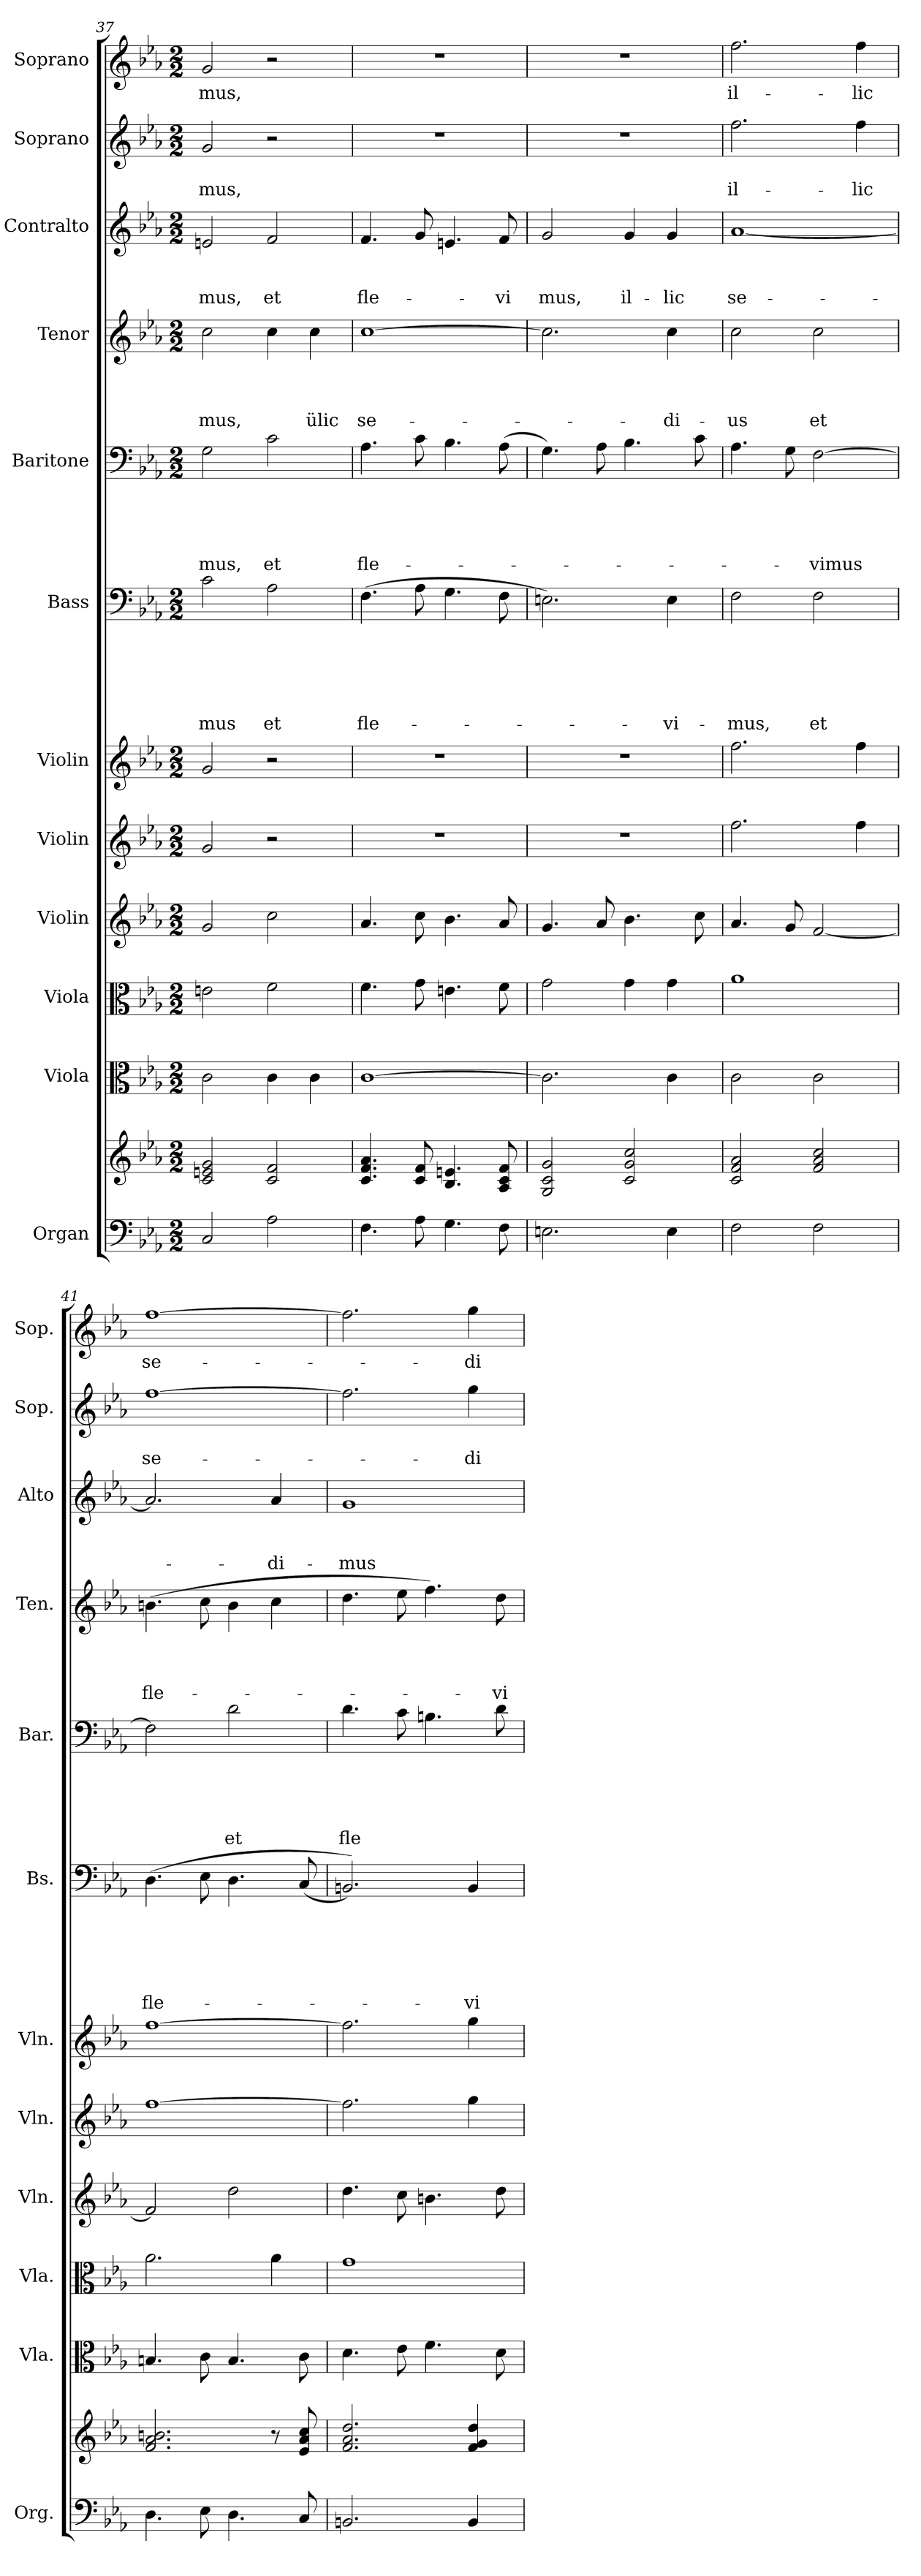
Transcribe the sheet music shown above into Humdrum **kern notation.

**kern	**kern	**kern	**kern	**kern	**kern	**kern	**kern	**text	**text	**text	**text	**text	**text	**kern	**text	**text	**text	**text	**text	**kern	**text	**text	**text	**text	**kern	**text	**text	**text	**kern	**text	**text	**kern	**text
*part12	*part12	*part11	*part10	*part9	*part8	*part7	*part6	*part6	*part6	*part6	*part6	*part6	*part6	*part5	*part5	*part5	*part5	*part5	*part5	*part4	*part4	*part4	*part4	*part4	*part3	*part3	*part3	*part3	*part2	*part2	*part2	*part1	*part1
*staff13	*staff12	*staff11	*staff10	*staff9	*staff8	*staff7	*staff6	*staff6	*staff6	*staff6	*staff6	*staff6	*staff6	*staff5	*staff5	*staff5	*staff5	*staff5	*staff5	*staff4	*staff4	*staff4	*staff4	*staff4	*staff3	*staff3	*staff3	*staff3	*staff2	*staff2	*staff2	*staff1	*staff1
*I"Organ	*	*I"Viola	*I"Viola	*I"Violin	*I"Violin	*I"Violin	*I"Bass	*	*	*	*	*	*	*I"Baritone	*	*	*	*	*	*I"Tenor	*	*	*	*	*I"Contralto	*	*	*	*I"Soprano	*	*	*I"Soprano	*
*I'Org.	*	*I'Vla.	*I'Vla.	*I'Vln.	*I'Vln.	*I'Vln.	*I'Bs.	*	*	*	*	*	*	*I'Bar.	*	*	*	*	*	*I'Ten.	*	*	*	*	*I'Alto	*	*	*	*I'Sop.	*	*	*I'Sop.	*
*clefF4	*clefG2	*clefC3	*clefC3	*clefG2	*clefG2	*clefG2	*clefF4	*	*	*	*	*	*	*clefF4	*	*	*	*	*	*clefG2	*	*	*	*	*clefG2	*	*	*	*clefG2	*	*	*clefG2	*
*	*	*	*	*	*	*	*	*	*	*	*	*	*	*	*	*	*	*	*	*ITrd7c12	*	*	*	*	*	*	*	*	*	*	*	*	*
*k[b-e-a-]	*k[b-e-a-]	*k[b-e-a-]	*k[b-e-a-]	*k[b-e-a-]	*k[b-e-a-]	*k[b-e-a-]	*k[b-e-a-]	*	*	*	*	*	*	*k[b-e-a-]	*	*	*	*	*	*k[b-e-a-]	*	*	*	*	*k[b-e-a-]	*	*	*	*k[b-e-a-]	*	*	*k[b-e-a-]	*
*E-:	*E-:	*E-:	*E-:	*E-:	*E-:	*E-:	*E-:	*	*	*	*	*	*	*E-:	*	*	*	*	*	*E-:	*	*	*	*	*E-:	*	*	*	*E-:	*	*	*E-:	*
*M2/2	*M2/2	*M2/2	*M2/2	*M2/2	*M2/2	*M2/2	*M2/2	*	*	*	*	*	*	*M2/2	*	*	*	*	*	*M2/2	*	*	*	*	*M2/2	*	*	*	*M2/2	*	*	*M2/2	*
=37	=37	=37	=37	=37	=37	=37	=37	=37	=37	=37	=37	=37	=37	=37	=37	=37	=37	=37	=37	=37	=37	=37	=37	=37	=37	=37	=37	=37	=37	=37	=37	=37	=37
*^	*^	*	*	*	*	*	*	*	*	*	*	*	*	*	*	*	*	*	*	*	*	*	*	*	*	*	*	*	*	*	*	*	*
*	*	*	*^	*	*	*	*	*	*	*	*	*	*	*	*	*	*	*	*	*	*	*	*	*	*	*	*	*	*	*	*	*	*	*	*
!	!	!	!	!	!	!	!	!	!	!	!	!	!	!	!	!LO:LY:b	!	!	!	!	!	!LO:LY:b	!	!	!	!	!LO:LY:b	!	!	!	!LO:LY:b	!	!	!LO:LY:b	!	!LO:LY:b
2C/	1ryy	2c/ 2en/ 2g/	1ryy	1ryy	2c\	2en\	2g/	2g/	2g/	2c\	.	.	.	.	.	-mus	2G\	.	.	.	.	mus,	2c\	.	.	.	-mus,	2en/	.	.	-mus,	2g/	.	mus,	2g/	mus,
!	!	!	!	!	!	!	!	!	!	!	!	!	!	!	!	!LO:LY:b	!	!	!	!	!	!LO:LY:b	!	!	!	!	!	!	!	!	!LO:LY:b	!	!	!	!	!
2A-\	.	2c/ 2f/	.	.	4c\	2f\	2cc\	2r	2r	2A-\	.	.	.	.	.	et	2c\	.	.	.	.	et	4c\	.	.	.	.	2f/	.	.	et	2r	.	.	2r	.
!	!	!	!	!	!	!	!	!	!	!	!	!	!	!	!	!	!	!	!	!	!	!	!	!	!	!	!LO:LY:b	!	!	!	!	!	!	!	!	!
.	.	.	.	.	4c\	.	.	.	.	.	.	.	.	.	.	.	.	.	.	.	.	.	4c\	.	.	.	ü­lic	.	.	.	.	.	.	.	.	.
=38	=38	=38	=38	=38	=38	=38	=38	=38	=38	=38	=38	=38	=38	=38	=38	=38	=38	=38	=38	=38	=38	=38	=38	=38	=38	=38	=38	=38	=38	=38	=38	=38	=38	=38	=38	=38
!	!	!	!	!	!	!	!	!	!	!	!	!	!	!	!	!LO:LY:b	!	!	!	!	!	!LO:LY:b	!	!	!	!	!LO:LY:b	!	!	!	!LO:LY:b	!	!	!	!	!
4.F\	1ryy	4.c/ 4.f/ 4.a-/	1ryy	1ryy	[<1c	4.f\	4.a-/	1r	1r	(>4.F\	.	.	.	.	.	fle-	4.A-\	.	.	.	.	fle-	[>1c	.	.	.	se-	4.f/	.	.	fle-	1r	.	.	1rdd	.
8A-\	.	8c/ 8f/	.	.	.	8g\	8cc\	.	.	8A-\	.	.	.	.	.	.	8c\	.	.	.	.	.	.	.	.	.	.	8g/	.	.	.	.	.	.	.	.
4.G\	.	4.B-/ 4.en/	.	.	.	4.en\	4.b-\	.	.	4.G\	.	.	.	.	.	.	4.B-\	.	.	.	.	.	.	.	.	.	.	4.en/	.	.	.	.	.	.	.	.
!	!	!	!	!	!	!	!	!	!	!	!	!	!	!	!	!	!	!	!	!	!	!	!	!	!	!	!	!	!	!	!LO:LY:b	!	!	!	!	!
8F\	.	8A-/ 8c/ 8f/	.	.	.	8f\	8a-/	.	.	8F\	.	.	.	.	.	.	(>8A-\	.	.	.	.	.	.	.	.	.	.	8f/	.	.	-vi	.	.	.	.	.
=39	=39	=39	=39	=39	=39	=39	=39	=39	=39	=39	=39	=39	=39	=39	=39	=39	=39	=39	=39	=39	=39	=39	=39	=39	=39	=39	=39	=39	=39	=39	=39	=39	=39	=39	=39	=39
!	!	!	!	!	!	!	!	!	!	!	!	!	!	!	!	!	!	!	!	!	!	!	!	!	!	!	!	!	!	!	!LO:LY:b	!	!	!	!	!
2.En\	1ryy	2G/ 2c/ 2g/	1ryy	1ryy	2.c\]	2g\	4.g/	1r	1r	2.En\)	.	.	.	.	.	.	4.G\)	.	.	.	.	.	2.c\]	.	.	.	.	2g/	.	.	mus,	1rdd	.	.	1rdd	.
.	.	.	.	.	.	.	8a-/	.	.	.	.	.	.	.	.	.	8A-\	.	.	.	.	.	.	.	.	.	.	.	.	.	.	.	.	.	.	.
!	!	!	!	!	!	!	!	!	!	!	!	!	!	!	!	!	!	!	!	!	!	!	!	!	!	!	!	!	!	!	!LO:LY:b	!	!	!	!	!
.	.	2c/ 2g/ 2cc/	.	.	.	4g\	4.b-\	.	.	.	.	.	.	.	.	.	4.B-\	.	.	.	.	.	.	.	.	.	.	4g/	.	.	il-	.	.	.	.	.
!	!	!	!	!	!	!	!	!	!	!	!	!	!	!	!	!LO:LY:b	!	!	!	!	!	!	!	!	!	!	!LO:LY:b	!	!	!	!LO:LY:b	!	!	!	!	!
4E\	.	.	.	.	4c\	4g\	.	.	.	4E\	.	.	.	.	.	-vi-	.	.	.	.	.	.	4c\	.	.	.	-di-	4g/	.	.	-lic	.	.	.	.	.
.	.	.	.	.	.	.	8cc\	.	.	.	.	.	.	.	.	.	8c\	.	.	.	.	.	.	.	.	.	.	.	.	.	.	.	.	.	.	.
!!LO:PB:g=z
=40	=40	=40	=40	=40	=40	=40	=40	=40	=40	=40	=40	=40	=40	=40	=40	=40	=40	=40	=40	=40	=40	=40	=40	=40	=40	=40	=40	=40	=40	=40	=40	=40	=40	=40	=40	=40
!	!	!	!	!	!	!	!	!	!	!	!	!	!	!	!	!LO:LY:b	!	!	!	!	!	!	!	!	!	!	!LO:LY:b	!	!	!	!LO:LY:b	!	!	!LO:LY:b	!	!LO:LY:b
2F\	1ryy	2c/ 2f/ 2a-/	1ryy	1ryy	2c\	1a-	4.a-/	2.ff\	2.ff\	2F\	.	.	.	.	.	-mus,	4.A-\	.	.	.	.	.	2c\	.	.	.	-us	[<1a-	.	.	se-	2.ff\	.	il-	2.ff\	il-
.	.	.	.	.	.	.	8g/	.	.	.	.	.	.	.	.	.	8G\	.	.	.	.	.	.	.	.	.	.	.	.	.	.	.	.	.	.	.
!	!	!	!	!	!	!	!	!	!	!	!	!	!	!	!	!LO:LY:b	!	!	!	!	!	!LO:LY:b	!	!	!	!	!LO:LY:b	!	!	!	!	!	!	!	!	!
2F\	.	2f/ 2a-/ 2cc/	.	.	2c\	.	[<2f/	.	.	2F\	.	.	.	.	.	et	[<2F\	.	.	.	.	-vi­mus	2c\	.	.	.	et	.	.	.	.	.	.	.	.	.
!	!	!	!	!	!	!	!	!	!	!	!	!	!	!	!	!	!	!	!	!	!	!	!	!	!	!	!	!	!	!	!	!	!	!LO:LY:b	!	!LO:LY:b
.	.	.	.	.	.	.	.	4ff\	4ff\	.	.	.	.	.	.	.	.	.	.	.	.	.	.	.	.	.	.	.	.	.	.	4ff\	.	-lic	4ff\	-lic
=41	=41	=41	=41	=41	=41	=41	=41	=41	=41	=41	=41	=41	=41	=41	=41	=41	=41	=41	=41	=41	=41	=41	=41	=41	=41	=41	=41	=41	=41	=41	=41	=41	=41	=41	=41	=41
!	!	!	!	!	!	!	!	!	!	!	!	!	!	!	!	!LO:LY:b	!	!	!	!	!	!	!	!	!	!	!LO:LY:b	!	!	!	!	!	!	!LO:LY:b	!	!LO:LY:b
4.D\	1ryy	2.f/ 2.a-/ 2.bn/	1ryy	1ryy	4.Bn/	2.a-\	2f/]	[>1ff	[>1ff	(>4.D\	.	.	.	.	.	fle-	2F\]	.	.	.	.	.	(>4.Bn\	.	.	.	fle-	2.a-/]	.	.	.	[<1ff	.	se-	[>1ff	se-
8E-\	.	.	.	.	8c\	.	.	.	.	8E-\	.	.	.	.	.	.	.	.	.	.	.	.	8c\	.	.	.	.	.	.	.	.	.	.	.	.	.
!	!	!	!	!	!	!	!	!	!	!	!	!	!	!	!	!	!	!	!	!	!	!LO:LY:b	!	!	!	!	!	!	!	!	!	!	!	!	!	!
4.D\	.	.	.	.	4.B/	.	2dd\	.	.	4.D\	.	.	.	.	.	.	2d\	.	.	.	.	et	4B\	.	.	.	.	.	.	.	.	.	.	.	.	.
!	!	!	!	!	!	!	!	!	!	!	!	!	!	!	!	!	!	!	!	!	!	!	!	!	!	!	!	!	!	!	!LO:LY:b	!	!	!	!	!
.	.	8r	.	.	.	4a-\	.	.	.	.	.	.	.	.	.	.	.	.	.	.	.	.	4c\	.	.	.	.	4a-/	.	.	-di-	.	.	.	.	.
8C/	.	8e-/ 8a-/ 8cc/	.	.	8c\	.	.	.	.	(<8C/	.	.	.	.	.	.	.	.	.	.	.	.	.	.	.	.	.	.	.	.	.	.	.	.	.	.
=42	=42	=42	=42	=42	=42	=42	=42	=42	=42	=42	=42	=42	=42	=42	=42	=42	=42	=42	=42	=42	=42	=42	=42	=42	=42	=42	=42	=42	=42	=42	=42	=42	=42	=42	=42	=42
!	!	!	!	!	!	!	!	!	!	!	!	!	!	!	!	!	!	!	!	!	!	!LO:LY:b	!	!	!	!	!	!	!	!	!LO:LY:b	!	!	!	!	!
2.BBn/	1ryy	2.f/ 2.a-/ 2.dd/	1ryy	1ryy	4.d\	1g	4.dd\	2.ff\]	2.ff\]	2.BBn/))	.	.	.	.	.	.	4.d\	.	.	.	.	fle	4.d\	.	.	.	.	1g	.	.	-mus	2.ff\]	.	.	2.ff\]	.
.	.	.	.	.	8e-\	.	8cc\	.	.	.	.	.	.	.	.	.	8c\	.	.	.	.	.	8e-\	.	.	.	.	.	.	.	.	.	.	.	.	.
.	.	.	.	.	4.f\	.	4.bn\	.	.	.	.	.	.	.	.	.	4.Bn\	.	.	.	.	.	4.f\)	.	.	.	.	.	.	.	.	.	.	.	.	.
!	!	!	!	!	!	!	!	!	!	!	!	!	!	!	!	!LO:LY:b	!	!	!	!	!	!	!	!	!	!	!	!	!	!	!	!	!	!LO:LY:b	!	!LO:LY:b
4BB/	.	4f/ 4g/ 4dd/	.	.	.	.	.	4gg\	4gg\	4BB/	.	.	.	.	.	-vi-	.	.	.	.	.	.	.	.	.	.	.	.	.	.	.	4gg\	.	-di-	4gg\	-di-
!	!	!	!	!	!	!	!	!	!	!	!	!	!	!	!	!	!	!	!	!	!	!	!	!	!	!	!LO:LY:b	!	!	!	!	!	!	!	!	!
.	.	.	.	.	8d\	.	8dd\	.	.	.	.	.	.	.	.	.	8d\	.	.	.	.	.	8d\	.	.	.	-vi-	.	.	.	.	.	.	.	.	.
*v	*v	*	*	*	*	*	*	*	*	*	*	*	*	*	*	*	*	*	*	*	*	*	*	*	*	*	*	*	*	*	*	*	*	*	*	*
*	*v	*v	*v	*	*	*	*	*	*	*	*	*	*	*	*	*	*	*	*	*	*	*	*	*	*	*	*	*	*	*	*	*	*	*	*
=	=	=	=	=	=	=	=	=	=	=	=	=	=	=	=	=	=	=	=	=	=	=	=	=	=	=	=	=	=	=	=	=	=
*-	*-	*-	*-	*-	*-	*-	*-	*-	*-	*-	*-	*-	*-	*-	*-	*-	*-	*-	*-	*-	*-	*-	*-	*-	*-	*-	*-	*-	*-	*-	*-	*-	*-
